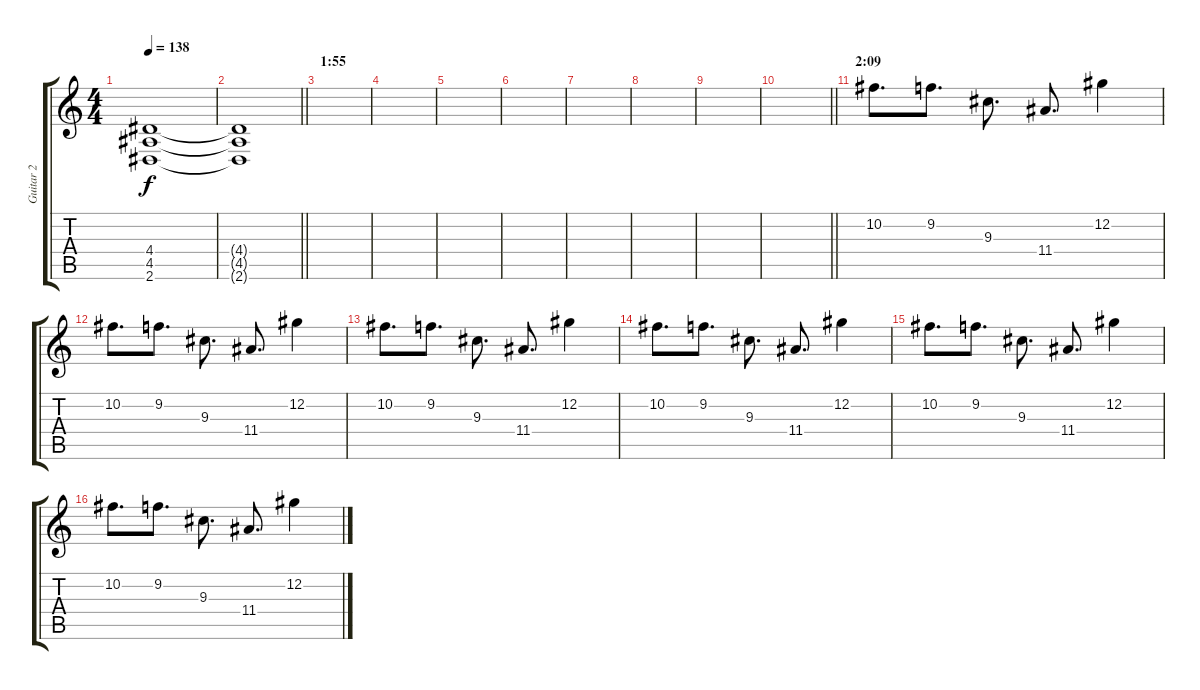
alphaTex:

\track ("Guitar 2" "Guitar 2") {instrument distortionguitar}
\staff {score tabs}
\tuning (Db4 Ab3 E3 B2 Gb2 Db2) {hide}
\ts (4 4)
\tempo 138
\clef g2
\ks c
(4.4 4.5 2.6).1{dy f volume 0} |
\barLineRight lightlight
(4.4{t} 4.5{t} 2.6{t}).1 |
\section ("" "1:55")
|
|
|
|
|
|
|
\barLineRight lightlight
|
\section ("" "2:09")
10.2.8{d volume 10 instrument electricguitarjazz} 9.2.8{d} 9.3.8{d} 11.4.8{d} 12.2.4 |
10.2.8{d} 9.2.8{d} 9.3.8{d} 11.4.8{d} 12.2.4 |
10.2.8{d} 9.2.8{d} 9.3.8{d} 11.4.8{d} 12.2.4 |
10.2.8{d} 9.2.8{d} 9.3.8{d} 11.4.8{d} 12.2.4 |
10.2.8{d} 9.2.8{d} 9.3.8{d} 11.4.8{d} 12.2.4 |
10.2.8{d} 9.2.8{d} 9.3.8{d} 11.4.8{d} 12.2.4
